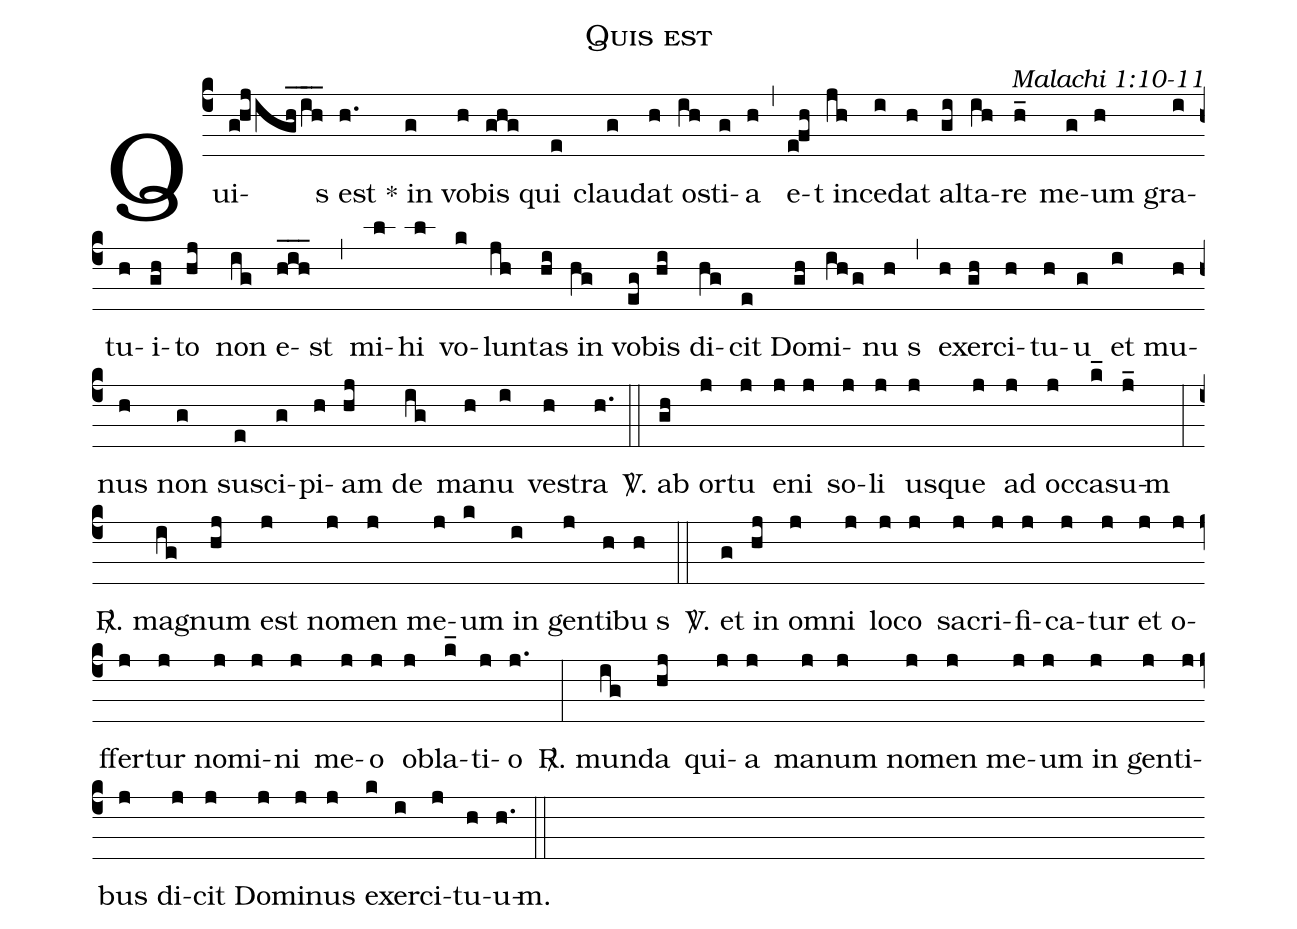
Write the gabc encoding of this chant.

name: Quis est;
commentary: Malachi 1:10-11;
%%
% The syntax in this part is called gabc. Please refer to http://gregorio-project.github.io/gabc/index.html


Qui(c4ghjigh_i_h_)s e(h.)st * i(g)n vo(h)bi(ghg)s qui(e) clau(g)da(h)t o(ih)sti(g)a(h) (,) e(efh)t i(jh)nce(i)da(h)t a(gi)lta(ih)re(h_) me(g)u(h)m gra(i)tu(h)i(gh)to(hj) no(ig)n e(h_i_h_)st (,) mi(l)hi(l) vo(k)lu(jh)nta(hi)s i(hg)n vo(eg)bi(hi)s di(hg)ci(e)t Do(gh)mi(ihg)nu(h)s (,) e(h)xe(gh)rci(h)tu(h)u(g) e(i)t mu(h)nu(h)s no(g)n su(e)sci(g)pi(h)a(hj)m de(ig) ma(h)nu(i) ve(h)stra(h.) (::)

<sp>V/</sp>. a(gh)b o(j)rtu(j) e(j)ni(j) so(j)li(j) us(j)que(j) a(j)d o(j)cca(k_)su(j_)m (:) <sp>R/</sp>. ma(ig)gnu(hj)m e(j)st no(j)me(j)n me(j)u(k)m i(i)n ge(j)nti(h)bu(h)s (::) <sp>V/</sp>. e(g)t i(hj)n o(j)mni(j) lo(j)co(j) sa(j)cri(j)fi(j)ca(j)tu(j)r e(j)t o(j)ffe(j)rtu(j)r no(j)mi(j)ni(j) me(j)o(j) o(j)bla(k_)ti(j)o(j.) (:) <sp>R/</sp>. mu(ig)nda(hj) qui(j)a(j) ma(j)nu(j)m no(j)me(j)n me(j)u(j)m i(j)n ge(j)nti(j)bu(j)s di(j)ci(j)t Do(j)mi(j)nu(j)s e(k)xe(i)rci(j)tu(h)u(h.)m. (::)
